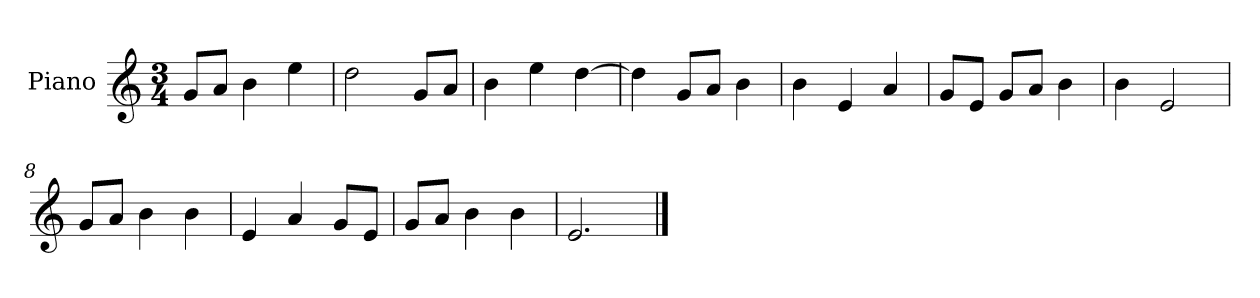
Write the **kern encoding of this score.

**kern
*part1
*staff1
*I"Piano
*I'P-no
*clefG2
*k[]
*M3/4
*MM176
=1
8g/L
8a/J
4b\
4ee\
=2
2dd\
8g/L
8a/J
=3
4b\
4ee\
[4dd\
=4
4dd\]
8g/L
8a/J
4b\
=5
4b\
4e/
4a/
=6
8g/L
8e/J
8g/L
8a/J
4b\
=7
4b\
2e/
=8
8g/L
8a/J
4b\
4b\
=9
4e/
4a/
8g/L
8e/J
!!LO:LB:g=z
=10
8g/L
8a/J
4b\
4b\
=11
2.e/
==
*-
